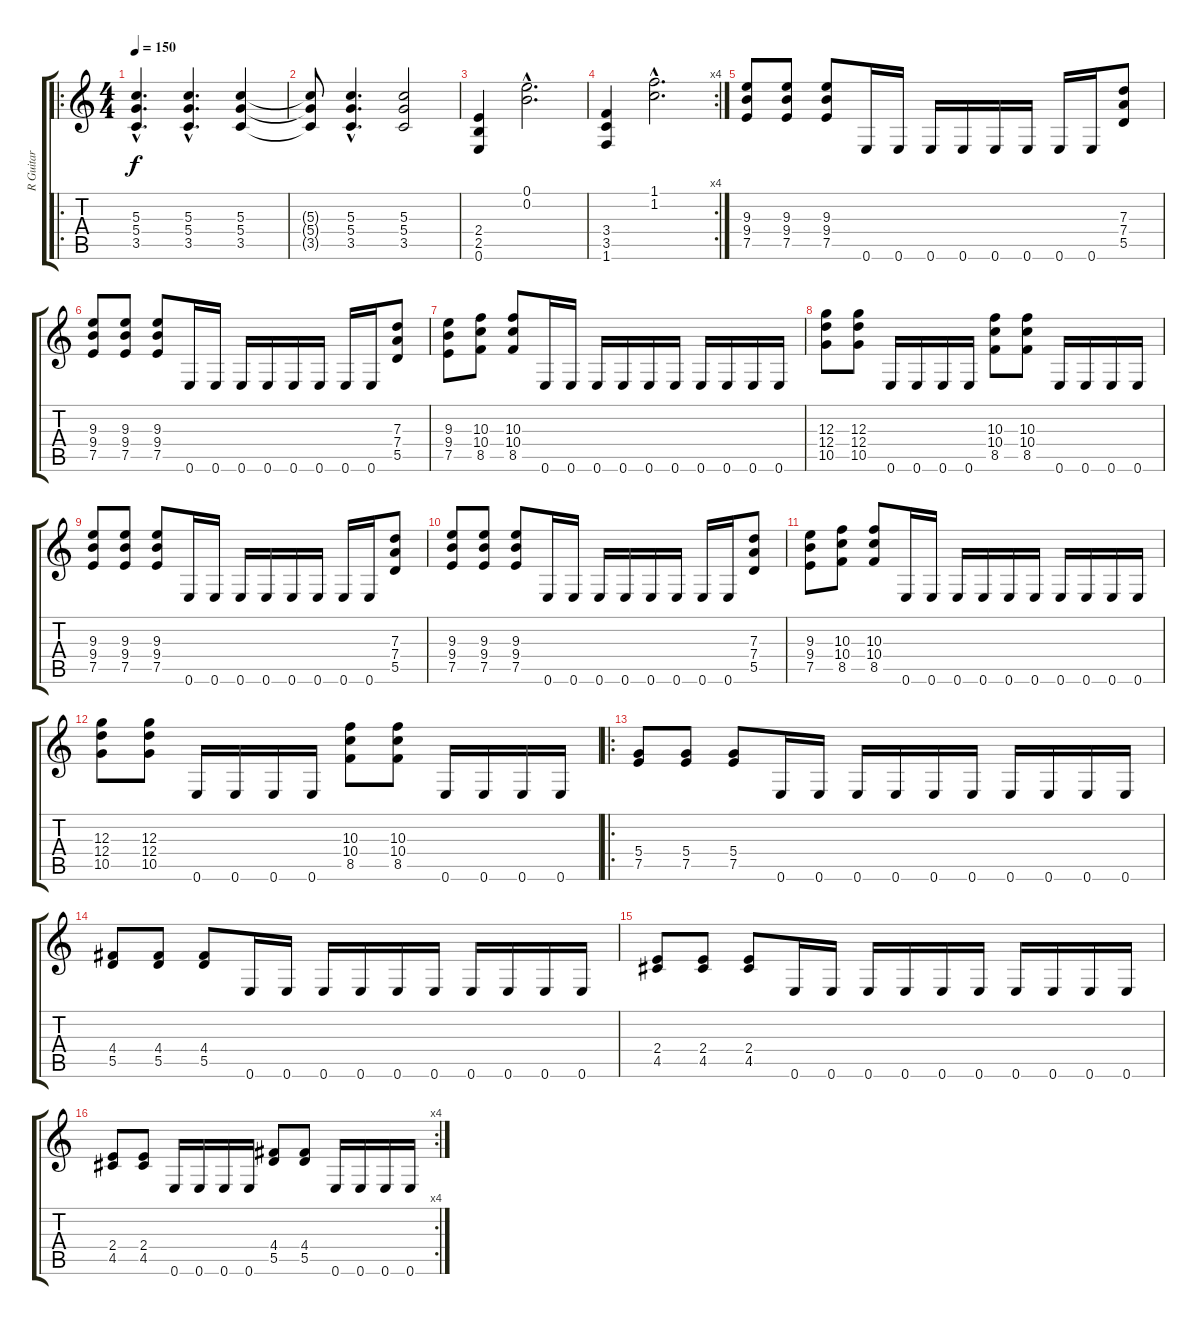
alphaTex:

\track ("R Guitar" "R Guitar") {instrument distortionguitar}
\staff {score tabs}
\tuning (E4 B3 G3 D3 A2 E2) {hide}
\ro
\ts (4 4)
\tempo 150
\clef g2
\ks c
(5.3{hac} 5.4{hac} 3.5{hac}).4{d dy f instrument distortionguitar} (5.3{hac} 5.4{hac} 3.5{hac}).4{d} (5.3 5.4 3.5).4 |
(5.3{t} 5.4{t} 3.5{t}).8 (5.3{hac} 5.4{hac} 3.5{hac}).4{d} (5.3 5.4 3.5).2 |
(2.4 2.5 0.6).4 (0.1{hac} 0.2{hac}).2{d} |
\rc 4
(3.4 3.5 1.6).4 (1.1{hac} 1.2{hac}).2{d} |
(9.3 9.4 7.5).8 (9.3 9.4 7.5).8 (9.3 9.4 7.5).8 0.6.16 0.6.16 0.6.16 0.6.16 0.6.16 0.6.16 0.6.16 0.6.16 (7.3 7.4 5.5).8 |
(9.3 9.4 7.5).8 (9.3 9.4 7.5).8 (9.3 9.4 7.5).8 0.6.16 0.6.16 0.6.16 0.6.16 0.6.16 0.6.16 0.6.16 0.6.16 (7.3 7.4 5.5).8 |
(9.3 9.4 7.5).8 (10.3 10.4 8.5).8 (10.3 10.4 8.5).8 0.6.16 0.6.16 0.6.16 0.6.16 0.6.16 0.6.16 0.6.16 0.6.16 0.6.16 0.6.16 |
(12.3 12.4 10.5).8 (12.3 12.4 10.5).8 0.6.16 0.6.16 0.6.16 0.6.16 (10.3 10.4 8.5).8 (10.3 10.4 8.5).8 0.6.16 0.6.16 0.6.16 0.6.16 |
(9.3 9.4 7.5).8 (9.3 9.4 7.5).8 (9.3 9.4 7.5).8 0.6.16 0.6.16 0.6.16 0.6.16 0.6.16 0.6.16 0.6.16 0.6.16 (7.3 7.4 5.5).8 |
(9.3 9.4 7.5).8 (9.3 9.4 7.5).8 (9.3 9.4 7.5).8 0.6.16 0.6.16 0.6.16 0.6.16 0.6.16 0.6.16 0.6.16 0.6.16 (7.3 7.4 5.5).8 |
(9.3 9.4 7.5).8 (10.3 10.4 8.5).8 (10.3 10.4 8.5).8 0.6.16 0.6.16 0.6.16 0.6.16 0.6.16 0.6.16 0.6.16 0.6.16 0.6.16 0.6.16 |
(12.3 12.4 10.5).8 (12.3 12.4 10.5).8 0.6.16 0.6.16 0.6.16 0.6.16 (10.3 10.4 8.5).8 (10.3 10.4 8.5).8 0.6.16 0.6.16 0.6.16 0.6.16 |
\ro
(5.4 7.5).8 (5.4 7.5).8 (5.4 7.5).8 0.6.16 0.6.16 0.6.16 0.6.16 0.6.16 0.6.16 0.6.16 0.6.16 0.6.16 0.6.16 |
(4.4 5.5).8 (4.4 5.5).8 (4.4 5.5).8 0.6.16 0.6.16 0.6.16 0.6.16 0.6.16 0.6.16 0.6.16 0.6.16 0.6.16 0.6.16 |
(2.4 4.5).8 (2.4 4.5).8 (2.4 4.5).8 0.6.16 0.6.16 0.6.16 0.6.16 0.6.16 0.6.16 0.6.16 0.6.16 0.6.16 0.6.16 |
\rc 4
(2.4 4.5).8 (2.4 4.5).8 0.6.16 0.6.16 0.6.16 0.6.16 (4.4 5.5).8 (4.4 5.5).8 0.6.16 0.6.16 0.6.16 0.6.16
